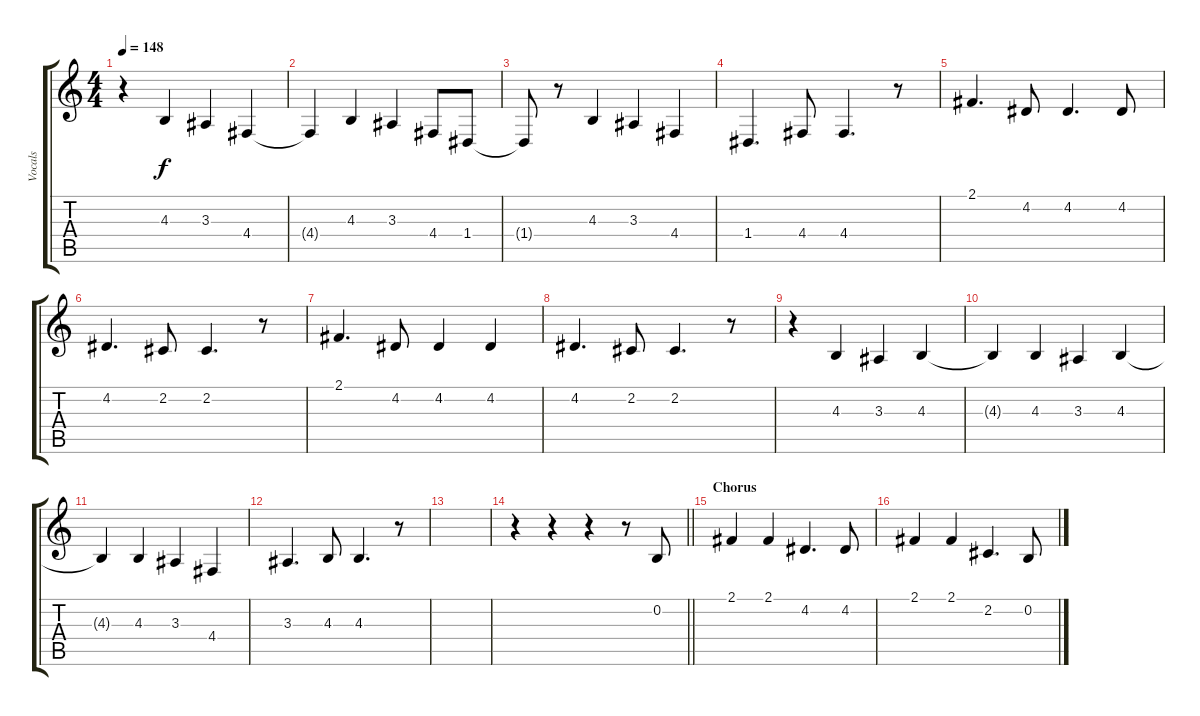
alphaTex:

\track ("Vocals" "Vocals") {instrument altosax}
\staff {score tabs}
\tuning (E4 B3 G3 D3 A2 E2) {hide}
\ts (4 4)
\tempo 148
\clef g2
\ks c
r.4{dy f} 4.3.4 3.3.4 4.4.4 |
4.4{t}.4 4.3.4 3.3.4 4.4.8 1.4.8 |
1.4{t}.8 r.8 4.3.4 3.3.4 4.4.4 |
1.4.4{d} 4.4.8 4.4.4{d} r.8 |
2.1.4{d} 4.2.8 4.2.4{d} 4.2.8 |
4.2.4{d} 2.2.8 2.2.4{d} r.8 |
2.1.4{d} 4.2.8 4.2.4 4.2.4 |
4.2.4{d} 2.2.8 2.2.4{d} r.8 |
r.4 4.3.4 3.3.4 4.3.4 |
4.3{t}.4 4.3.4 3.3.4 4.3.4 |
4.3{t}.4 4.3.4 3.3.4 4.4.4 |
3.3.4{d} 4.3.8 4.3.4{d} r.8 |
|
\barLineRight lightlight
r.4 r.4 r.4 r.8 0.2.8 |
\section ("" "Chorus")
2.1.4 2.1.4 4.2.4{d} 4.2.8 |
2.1.4 2.1.4 2.2.4{d} 0.2.8
